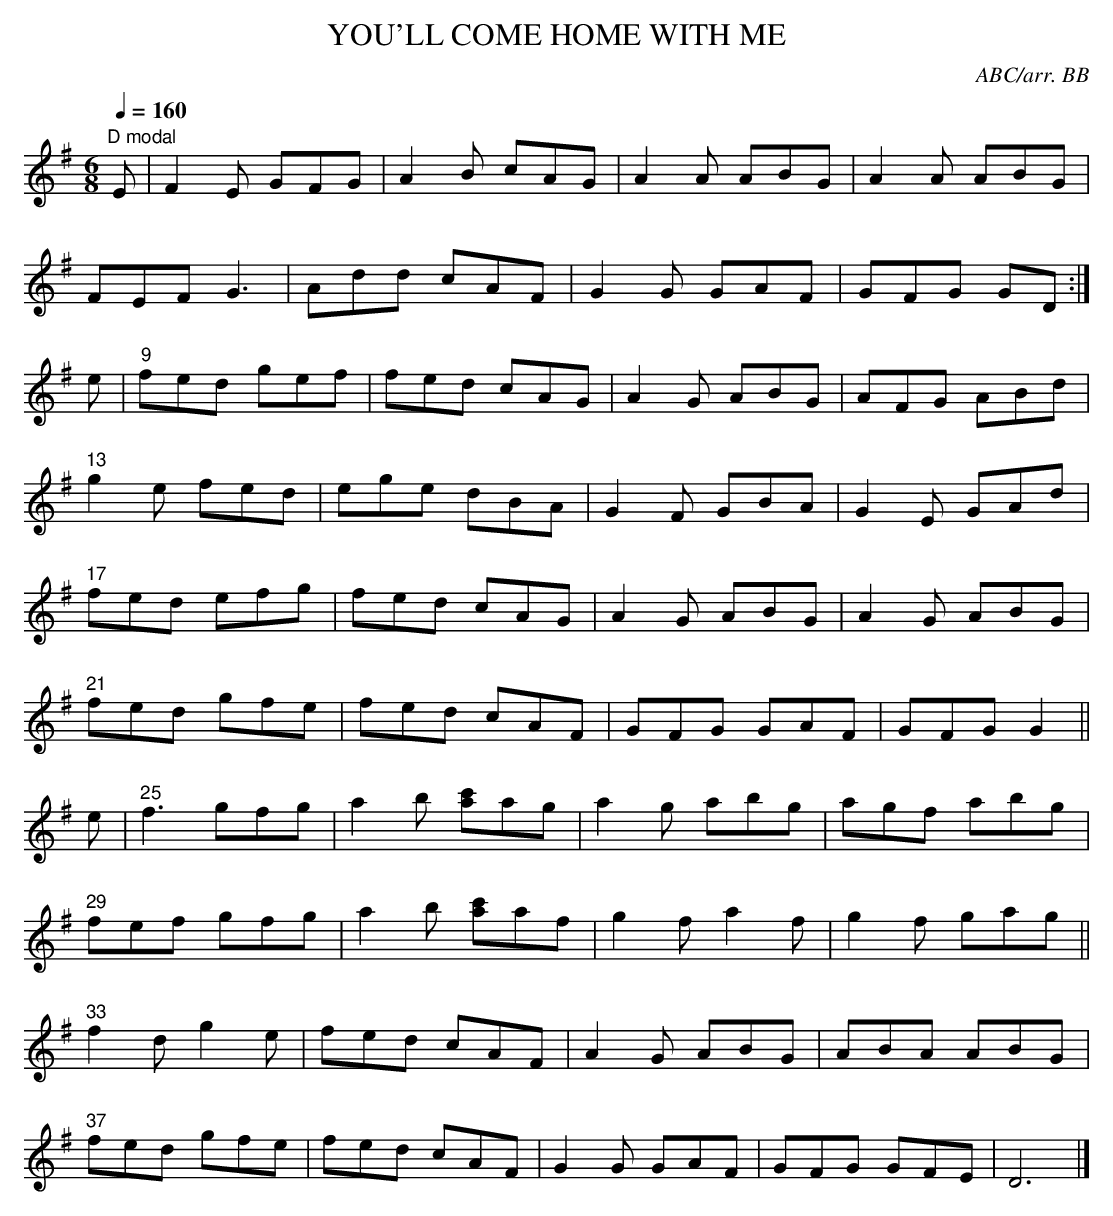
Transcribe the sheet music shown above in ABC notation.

X:1
T:YOU'LL COME HOME WITH ME
C:ABC/arr. BB
Q:1/4=160
L:1/8
M:6/8
K:G
"D modal"
E|F2E GFG|A2B cAG|A2A ABG|A2A ABG|
FEF G3|Add cAF|G2G GAF|GFG GD:|
e|"9"fed gef|fed cAG|A2G ABG|AFG ABd|
"13"g2e fed|ege dBA|G2F GBA|G2E GAd|
"17"fed efg|fed cAG|A2G ABG|A2G ABG|
"21"fed gfe|fed cAF|GFG GAF|GFG G2||
e|"25"f3 gfg|a2b [c'a]ag|a2g abg|agf abg|
"29"fef gfg|a2b [c'a]af|g2f a2f|g2f gag||
"33"f2d g2e|fed cAF|A2G ABG|ABA ABG|
"37"fed gfe|fed cAF|G2G GAF|GFG GFE|D6|]
